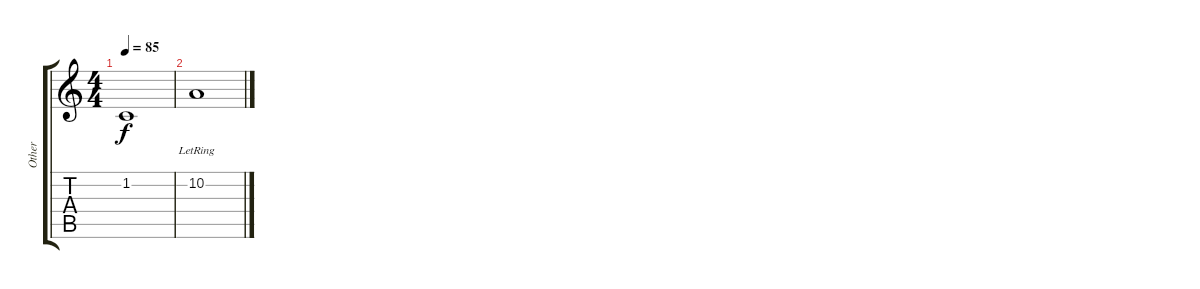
\track ("Other" "Other") {instrument synthstrings2}
\staff {score tabs}
\tuning (E4 B3 G3 D3 A2 E2) {hide}
\ts (4 4)
\tempo 85
\clef g2
\ks c
1.2.1{dy f} |
10.2{lr}.1
